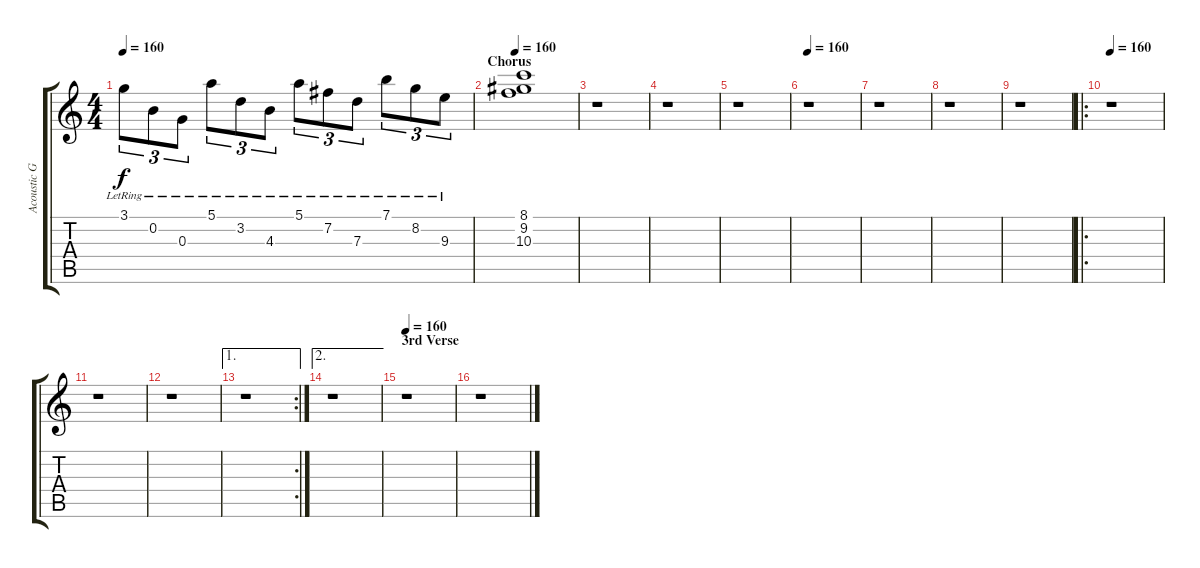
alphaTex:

\track ("Acoustic Guitar I" "Acoustic G") {instrument acousticguitarsteel}
\staff {score tabs}
\tuning (E4 B3 G3 D3 A2 E2) {hide}
\ts (4 4)
\tempo 160
\clef g2
\ks c
3.1{lr}.8{tu (3 2) dy f} 0.2{lr}.8{tu (3 2)} 0.3{lr}.8{tu (3 2)} 5.1{lr}.8{tu (3 2)} 3.2{lr}.8{tu (3 2)} 4.3{lr}.8{tu (3 2)} 5.1{lr}.8{tu (3 2)} 7.2{lr}.8{tu (3 2)} 7.3{lr}.8{tu (3 2)} 7.1{lr}.8{tu (3 2)} 8.2{lr}.8{tu (3 2)} 9.3{lr}.8{tu (3 2)} |
\section ("" "Chorus")
\tempo 160
(8.1 9.2 10.3).1 |
r.1 |
r.1 |
r.1 |
\tempo 160
r.1 |
r.1 |
r.1 |
r.1 |
\ro
\tempo 160
r.1 |
r.1 |
r.1 |
\ae 1
\rc 2
r.1 |
\ae 2
r.1 |
\section ("" "3rd Verse")
\tempo 160
r.1 |
r.1
